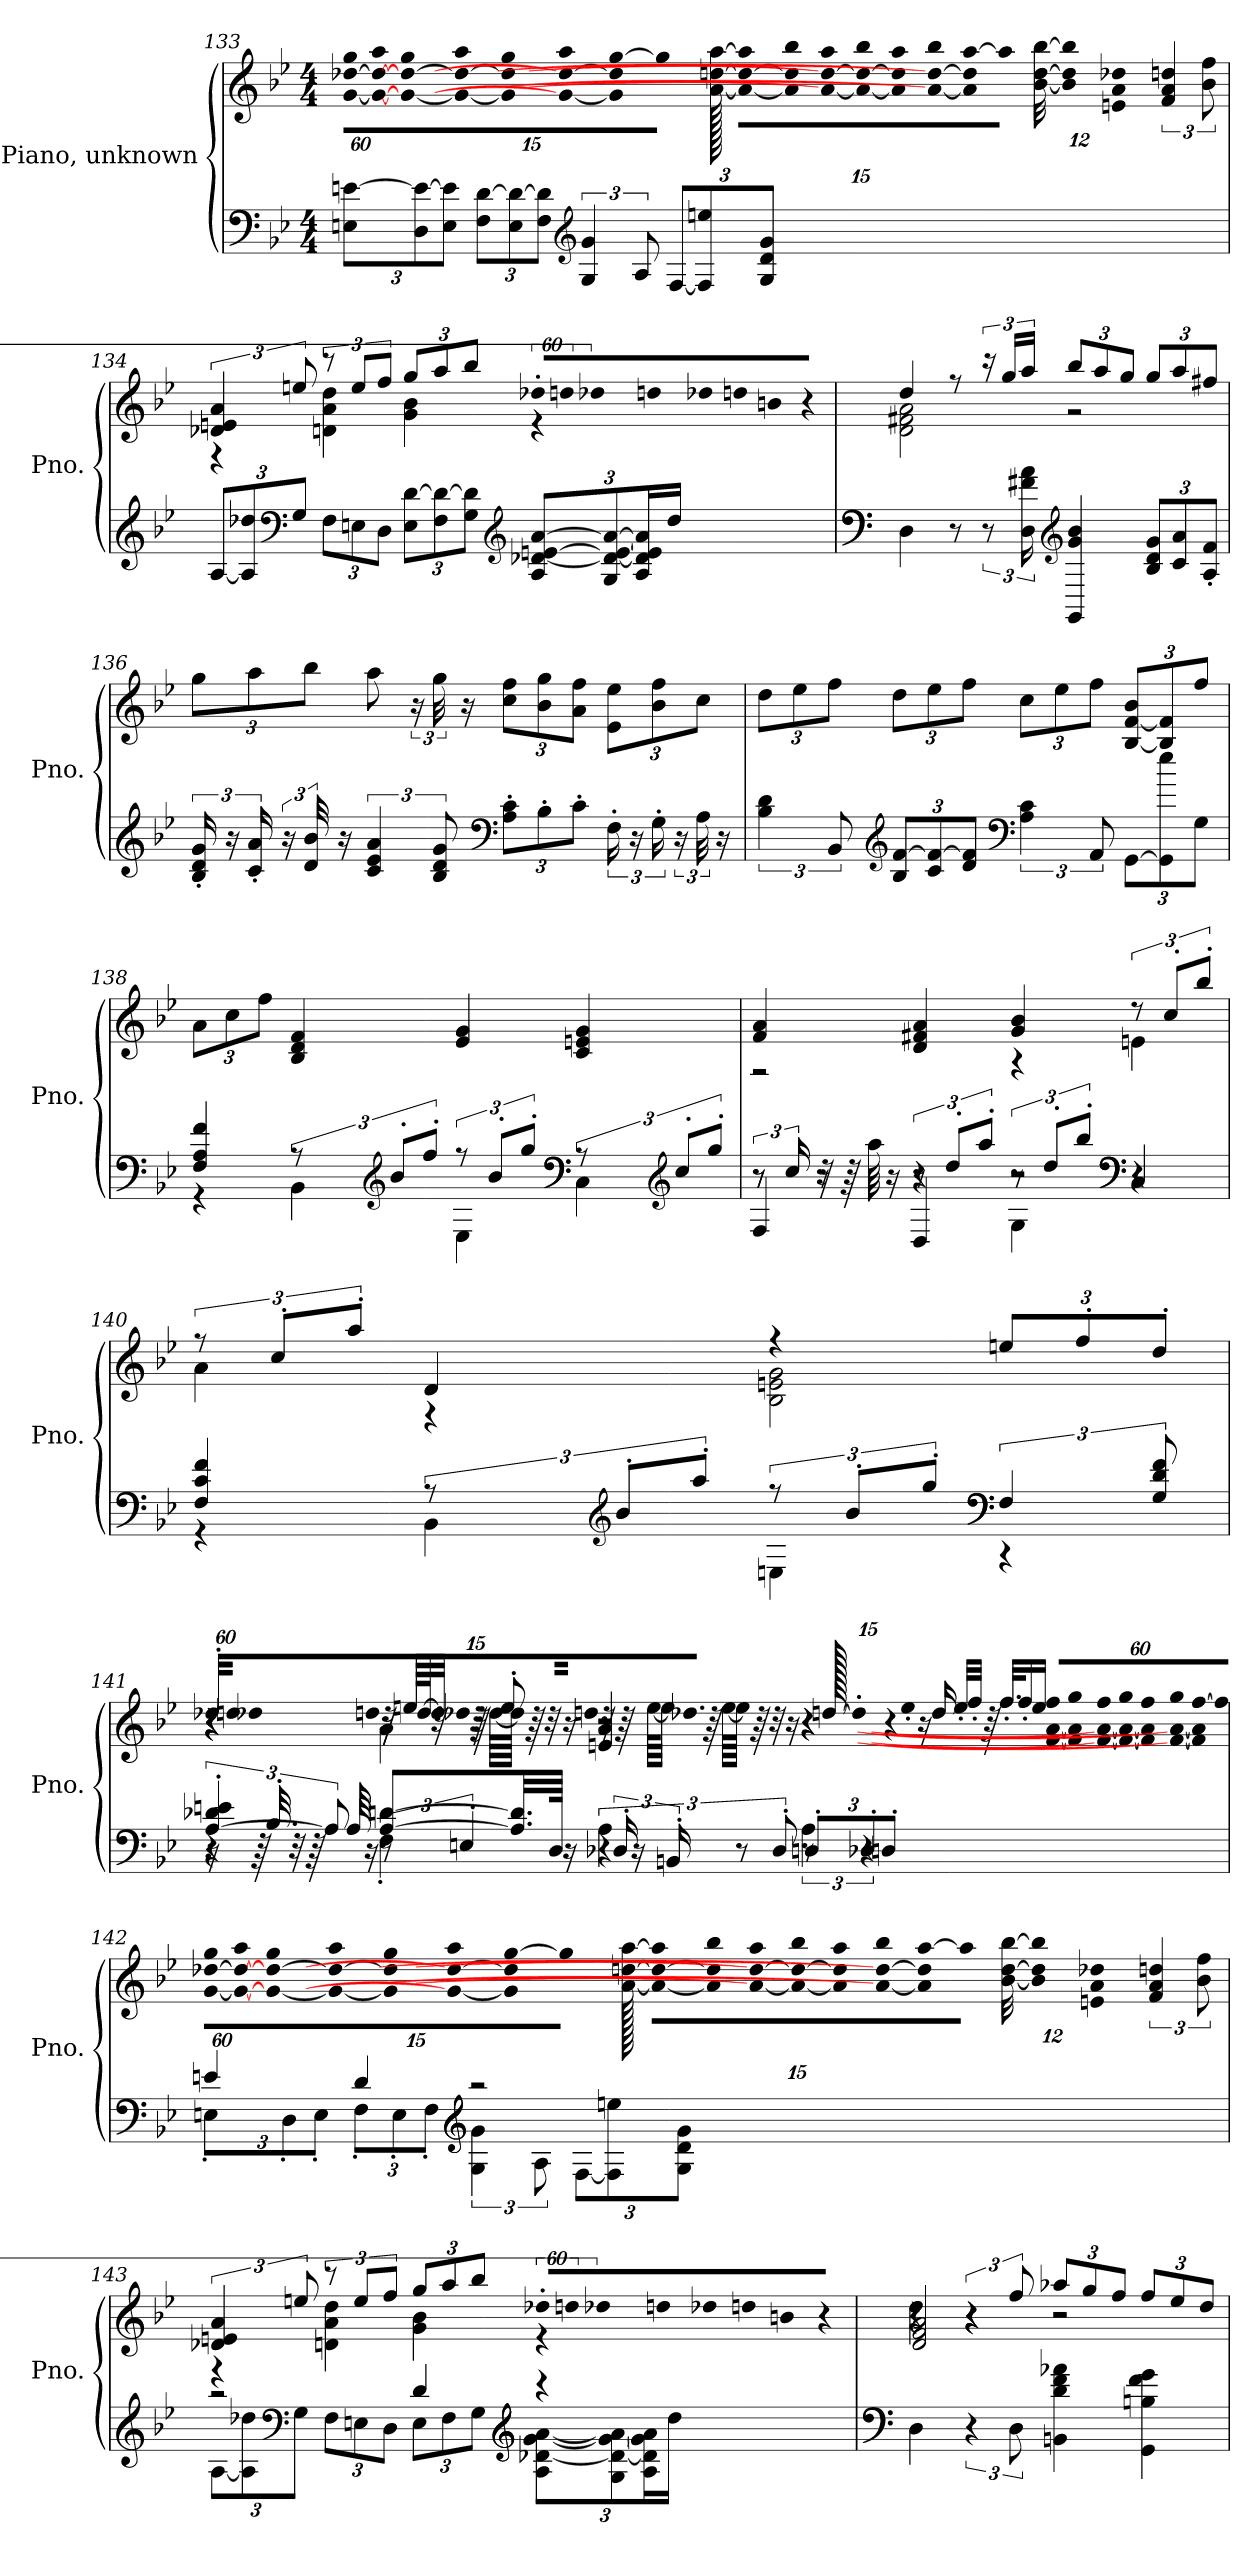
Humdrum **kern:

**kern	**kern
*part1	*part1
*staff2	*staff1
*I"Piano, unknown	*
*I'Pno.	*
!!LO:LB:g=z
*clefF4	*clefG2
*k[b-e-]	*k[b-e-]
*M4/4	*M4/4
*Xbrackettup	*Xbrackettup
=133	=133
!	!LO:N:vis=32
12En\ [12en\L	[1920%53g\ [1920%53dd-X\ 1920%53gg\LLL
!	!LO:N:vis=32
.	1920%53g\_ 1920%53dd-\_ 1920%53aa\
.	1920ryy
!	!LO:N:vis=32
.	1920%53g\_ 1920%53dd-\_ 1920%53gg\
!	!LO:N:vis=32
12D\ 12e\_	1920%53g\_ 1920%53dd-\_ 1920%53aa\
!	!LO:N:vis=32
.	1920%53g\_ 1920%53dd-\_ 1920%53gg\
.	1920ryy
!	!LO:N:vis=32
.	1920%53g\_ 1920%53dd-\_ 1920%53aa\J
!	!LO:N:vis=16
12E\ 12e\]J	1920%107g\] 1920%107dd-\] [1920%107gg\
!	!LO:N:vis=32
.	1920%53gg\JJk]
12F\ [12d\L	[960a\ [960ddn\ [960aa\
.	640%17a\_ 640%17dd\_ 640%17aa\]LLL
!	!LO:N:vis=32
.	1920%53a\_ 1920%53dd\_ 1920%53bb-\
.	1920ryy
!	!LO:N:vis=32
.	1920%53a\_ 1920%53dd\_ 1920%53aa\
!	!LO:N:vis=32
12E\ 12d\_	1920%53a\_ 1920%53dd\_ 1920%53bb-\
!	!LO:N:vis=32
.	1920%53a\_ 1920%53dd\_ 1920%53aa\
.	1920ryy
!	!LO:N:vis=32
.	1920%53a\_ 1920%53dd\_ 1920%53bb-\J
!	!LO:N:vis=16
12F\ 12d\]J	1920%107a\] 1920%107dd\] [1920%107aa\
!	!LO:N:vis=32
.	1920%53aa\JJk]
*clefG2	*
*brackettup	*
6G/ 6g/	[384%11b-\ [384%11dd\ [384%11bb-\
.	384%53b-\] 384%53dd\] 384%53bb-\]
12A/	12en/ 12a/ 12dd-X/
*Xbrackettup	*brackettup
[12F/L	6f/ 6a/ 6ddn/
12F/] 12een/	.
12G/ 12d/ 12g/J	12b-\ 12ff\
!!LO:LB:g=z
=134	=134
*	*^
[12A/L	6d-X/ 6en/ 6a/	4r
12A/] 12dd-X/	.	.
*clefF4	*	*
12G/J	12een/	.
12F\L	12r	4dn\ 4a\ 4dd\
12En\	12ee/L	.
12D\J	12ff/J	.
*	*Xbrackettup	*
12E\ [12d\L	12gg/L	4g\ 4b-\
12F\ 12d\_	12aa/	.
12G\ 12d\]J	12bb-/J	.
*clefG2	*	*
*	*brackettup	*
!	!LO:N:vis=32	!
12A/ [12d-X/ [12en/ [12a/L	1920%53dd-X'/LLL	4r
!	!LO:N:vis=32	!
.	1920%53ddn/	.
.	1920ryy	.
!	!LO:N:vis=32	!
.	1920%53dd-X/	.
!	!LO:N:vis=32	!
12G/ 12d-/_ 12e/_ 12a/_	1920%53ddn/	.
!	!LO:N:vis=32	!
.	1920%53dd-X/	.
.	1920ryy	.
!	!LO:N:vis=32	!
.	1920%53ddn/J	.
!	!LO:N:vis=16	!
24A/ 24d-/] 24e/] 24a/]L	1920%107bn/JJ	.
24dd-/JJ	.	.
!	!LO:N:vis=32	!
.	1920%53r	.
!!LO:LB:g=z	!!
=135	=135	=135
*clefF4	*	*
4D\	4dd/	2d\ 2f#X\ 2a\
8r	8r	.
*brackettup	*	*
12r	24r	.
.	24gg/LL	.
24D\ 24f#X\ 24a\	24aa/JJ	.
*clefG2	*	*
*	*Xbrackettup	*
4GG/ 4g/ 4b-/	12bb-/L	2r
.	12aa/	.
.	12gg/J	.
*Xbrackettup	*	*
12B-/ 12d/ 12g/L	12gg/L	.
12c/ 12a/	12aa/	.
12A/' 12f#/'J	12ff#X/J	.
*	*v	*v
=136	=136
*brackettup	*
24B-/' 24d/' 24g/'	12gg\L
24r	.
24c/' 24a/'	12aa\
24r	.
48d/ 48b-/	12bb-\J
16r	.
6c/ 6e-/ 6a/	8aa\
*	*brackettup
.	24r
12B-/ 12d/ 12g/	48gg\
.	16r
*clefF4	*
*Xbrackettup	*Xbrackettup
12A\' 12c\'L	12cc\ 12ff\L
12B-'\	12b-\ 12gg\
12c'\J	12a\ 12ff\J
*brackettup	*
24F'\	12e-\ 12ee-\L
24r	.
24G'\	12b-\ 12ff\
24r	.
48A\	12cc\J
16r	.
!!LO:PB:g=z
=137	=137
6B-\ 6d\	12dd\L
.	12ee-\
12BB-/	12ff\J
*clefG2	*
*Xbrackettup	*
12B-/ [12f/L	12dd\L
12c/ 12f/_	12ee-\
12d/ 12f/]J	12ff\J
*clefF4	*
*brackettup	*
6A\ 6c\	12cc\L
.	12ee-\
12AA/	12ff\J
*Xbrackettup	*
[12GG\L	[12B-/ [12f/ 12b-/L
12GG\] 12ee-\	12B-/] 12f/]
12G\J	12ff/J
=138	=138
*^	*
4F/ 4A/ 4f/	4r	12a\L
.	.	12cc\
.	.	12ff\J
*brackettup	*	*
12r	4BB-\	4B-/ 4d/ 4f/
*clefG2	*	*
12b-'/L	.	.
12ff'/J	.	.
12r	4E-\	4e-/ 4g/
12b-'/L	.	.
12gg'/J	.	.
*clefF4	*	*
12r	4C\	4c/ 4en/ 4g/
*clefG2	*	*
12cc'/L	.	.
12gg'/J	.	.
!!LO:LB:g=z
=139	=139	=139
*	*^	*^
12r	8r	4F/	4f/ 4a/	2r
24cc/	.	.	.	.
8r	32r	.	.	.
.	64r	.	.	.
.	64aa\	.	.	.
.	16r	.	.	.
12r	4r	4D/	4d/ 4f#X/ 4a/	.
12dd'/L	.	.	.	.
12aa'/J	.	.	.	.
12r	4G\	2r	4g/ 4b-/	4r
12dd'/L	.	.	.	.
12bb-'/J	.	.	.	.
*clefF4	*	*	*	*
*	*	*	*brackettup	*
4C/	4r	.	12r	4en\
.	.	.	12cc'/L	.
.	.	.	12bb-'/J	.
*	*v	*v	*	*
=140	=140	=140	=140
4F/ 4c/ 4f/	4r	12r	4a\
.	.	12cc'/L	.
.	.	12aa'/J	.
12r	4BB-\	4d/	4r
*clefG2	*	*	*
12b-'/L	.	.	.
12aa'/J	.	.	.
12r	4En\	4r	2B-\ 2en\ 2g\
12b-'/L	.	.	.
12gg'/J	.	.	.
*clefF4	*	*	*
*	*	*Xbrackettup	*
6F/	4r	12een/L	.
.	.	12ff'/	.
12G/ 12d/ 12f/	.	12dd'/J	.
*	*	*v	*v
!!LO:LB:g=z
=141	=141	=141
*	*^	*
!	!	!	!LO:N:vis=32
*	*	*	*^
*	*	*	*	*^
*	*	*	*	*	*^
[6A/' 6d-X/' 6en/'	4r	16r	1920%53dd-X'/LLL	4r	4r	4r
!	!	!	!LO:N:vis=32	!	!	!
.	.	.	1920%53ddn/	.	.	.
.	.	.	1920ryy	.	.	.
!	!	!	!LO:N:vis=32	!	!	!
.	.	.	1920%53dd-X/	.	.	.
.	.	64r	.	.	.	.
.	.	32.B-'/	.	.	.	.
!	!	!	!LO:N:vis=32	!	!	!
.	.	.	1920%53ddn/	.	.	.
!	!	!	!LO:N:vis=32	!	!	!
.	.	.	1920%53dd-X/	.	.	.
.	.	32r	.	.	.	.
.	.	.	1920ryy	.	.	.
!	!	!	!LO:N:vis=32	!	!	!
.	.	.	1920%53ddn/J	.	.	.
.	.	64r	.	.	.	.
12A/]	.	.	18.dd-X/JJ	.	.	.
.	.	64A/	.	.	.	.
.	.	16r	.	.	.	.
12r	4F'\	[8A/ [8dn/L	[960ddn/	16r	32r	4a\
.	.	.	320%13dd'/]	.	.	.
.	.	.	.	.	64een/LLLL	.
.	.	.	24r	.	.	.
.	.	.	.	.	[64dd/J	.
.	.	.	.	32r	32dd/JJJ]	.
6En'/	.	.	24ee'/	.	.	.
.	.	.	.	64r	32r	.
.	.	.	.	[64dd\LLLL	.	.
.	.	32.A/] 32.d/]LL	16r	64dd\JJJJ]	8ee'/	.
.	.	.	.	64r	.	.
.	.	.	.	32r	.	.
.	.	64D/JJJk	.	.	.	.
.	.	16r	16dd/	16r	.	.
6r	4A\	24D-X'/	32ee'/LLL	32r	4en/ 4a/	2r
.	.	.	32ff'/JJJ	64r	.	.
.	.	24r	.	.	.	.
.	.	.	.	[64ee\KLLL	.	.
.	.	.	64r	32ee\JJJ]	.	.
.	.	.	32.ff'/KLL	.	.	.
.	.	24BBn'/	.	.	.	.
.	.	.	.	64r	.	.
.	.	.	.	[64ee\LLLL	.	.
.	.	8r	16ff'/	64ee\JJJJ]	.	.
.	.	.	.	64r	.	.
.	.	.	.	32r	.	.
12D-'/	.	.	.	.	.	.
.	.	.	16ee/JJ	16r	.	.
*	*	*Xbrackettup	*	*	*	*
!	!	!	!LO:N:vis=32	!	!	!
12r	4A\	12Dn'/L	[1920%53f/ [1920%53a/ 1920%53ff/LLL	4r	4r	.
!	!	!	!LO:N:vis=32	!	!	!
.	.	.	1920%53f/_ 1920%53a/_ 1920%53gg/	.	.	.
.	.	.	1920ryy	.	.	.
!	!	!	!LO:N:vis=32	!	!	!
.	.	.	1920%53f/_ 1920%53a/_ 1920%53ff/	.	.	.
!	!	!	!LO:N:vis=32	!	!	!
6r	.	12D-X'/	1920%53f/_ 1920%53a/_ 1920%53gg/	.	.	.
!	!	!	!LO:N:vis=32	!	!	!
.	.	.	1920%53f/_ 1920%53a/_ 1920%53ff/	.	.	.
.	.	.	1920ryy	.	.	.
!	!	!	!LO:N:vis=32	!	!	!
.	.	.	1920%53f/_ 1920%53a/_ 1920%53gg/J	.	.	.
!	!	!	!LO:N:vis=16	!	!	!
.	.	12Dn'/J	1920%107f/] 1920%107a/] [1920%107ff/	.	.	.
!	!	!	!LO:N:vis=32	!	!	!
.	.	.	1920%53ff/JJk]	.	.	.
*	*v	*v	*	*	*	*
*	*	*v	*v	*v	*v
!!LO:LB:g=z
=142	=142	=142
!	!	!LO:N:vis=32
4en/	12En'\L	[1920%53g\ [1920%53dd-X\ 1920%53gg\LLL
!	!	!LO:N:vis=32
.	.	1920%53g\_ 1920%53dd-\_ 1920%53aa\
.	.	1920ryy
!	!	!LO:N:vis=32
.	.	1920%53g\_ 1920%53dd-\_ 1920%53gg\
!	!	!LO:N:vis=32
.	12D'\	1920%53g\_ 1920%53dd-\_ 1920%53aa\
!	!	!LO:N:vis=32
.	.	1920%53g\_ 1920%53dd-\_ 1920%53gg\
.	.	1920ryy
!	!	!LO:N:vis=32
.	.	1920%53g\_ 1920%53dd-\_ 1920%53aa\J
!	!	!LO:N:vis=16
.	12E'\J	1920%107g\] 1920%107dd-\] [1920%107gg\
!	!	!LO:N:vis=32
.	.	1920%53gg\JJk]
4d/	12F'\L	[960a\ [960ddn\ [960aa\
.	.	640%17a\_ 640%17dd\_ 640%17aa\]LLL
!	!	!LO:N:vis=32
.	.	1920%53a\_ 1920%53dd\_ 1920%53bb-\
.	.	1920ryy
!	!	!LO:N:vis=32
.	.	1920%53a\_ 1920%53dd\_ 1920%53aa\
!	!	!LO:N:vis=32
.	12E'\	1920%53a\_ 1920%53dd\_ 1920%53bb-\
!	!	!LO:N:vis=32
.	.	1920%53a\_ 1920%53dd\_ 1920%53aa\
.	.	1920ryy
!	!	!LO:N:vis=32
.	.	1920%53a\_ 1920%53dd\_ 1920%53bb-\J
!	!	!LO:N:vis=16
.	12F'\J	1920%107a\] 1920%107dd\] [1920%107aa\
!	!	!LO:N:vis=32
.	.	1920%53aa\JJk]
*clefG2	*	*
*	*brackettup	*
2r	6G\ 6g\	[384%11b-\ [384%11dd\ [384%11bb-\
.	.	384%53b-\] 384%53dd\] 384%53bb-\]
.	12A\	12en/ 12a/ 12dd-X/
*	*Xbrackettup	*brackettup
.	[12F\L	6f/ 6a/ 6ddn/
.	12F\] 12een\	.
.	12G\ 12d\ 12g\J	12b-\ 12ff\
!!LO:LB:g=z
=143	=143	=143
*	*	*^
2r	[12A\L	6d-X/ 6en/ 6a/	4r
.	12A\] 12dd-X\	.	.
*clefF4	*	*	*
.	12G\J	12een/	.
.	12F\L	12r	4dn\ 4a\ 4dd\
.	12En\	12ee/L	.
.	12D\J	12ff/J	.
*	*	*Xbrackettup	*
4d/	12E\L	12gg/L	4g\ 4b-\
.	12F\	12aa/	.
.	12G\J	12bb-/J	.
*clefG2	*	*	*
*	*	*brackettup	*
!	!	!LO:N:vis=32	!
4r	12A\ [12d-X\ [12g\ [12a\L	1920%53dd-X'/LLL	4r
!	!	!LO:N:vis=32	!
.	.	1920%53ddn/	.
.	.	1920ryy	.
!	!	!LO:N:vis=32	!
.	.	1920%53dd-X/	.
!	!	!LO:N:vis=32	!
.	12G\ 12d-\_ 12g\_ 12a\_	1920%53ddn/	.
!	!	!LO:N:vis=32	!
.	.	1920%53dd-X/	.
.	.	1920ryy	.
!	!	!LO:N:vis=32	!
.	.	1920%53ddn/J	.
!	!	!LO:N:vis=16	!
.	24A\ 24d-\] 24g\] 24a\]L	1920%107bn/JJ	.
.	24dd-\JJ	.	.
!	!	!LO:N:vis=32	!
.	.	1920%53r	.
*v	*v	*	*
*	*v	*v
=144	=144
*clefF4	*
*	*^
*	*	*^
4D\	4r	4dd\	2d/ 2f/ 2a/
*brackettup	*	*	*
6r	6r	4r	.
12D\	12ff/	.	.
*	*Xbrackettup	*	*
4BBn\ 4d\ 4f\ 4a-X\	12aa-X/L	2r	2r
.	12gg/	.	.
.	12ff/J	.	.
4GG\ 4Bn\ 4f\ 4g\	12ff/L	.	.
.	12ee-/	.	.
.	12dd/J	.	.
*	*v	*v	*v
=	=
*-	*-
